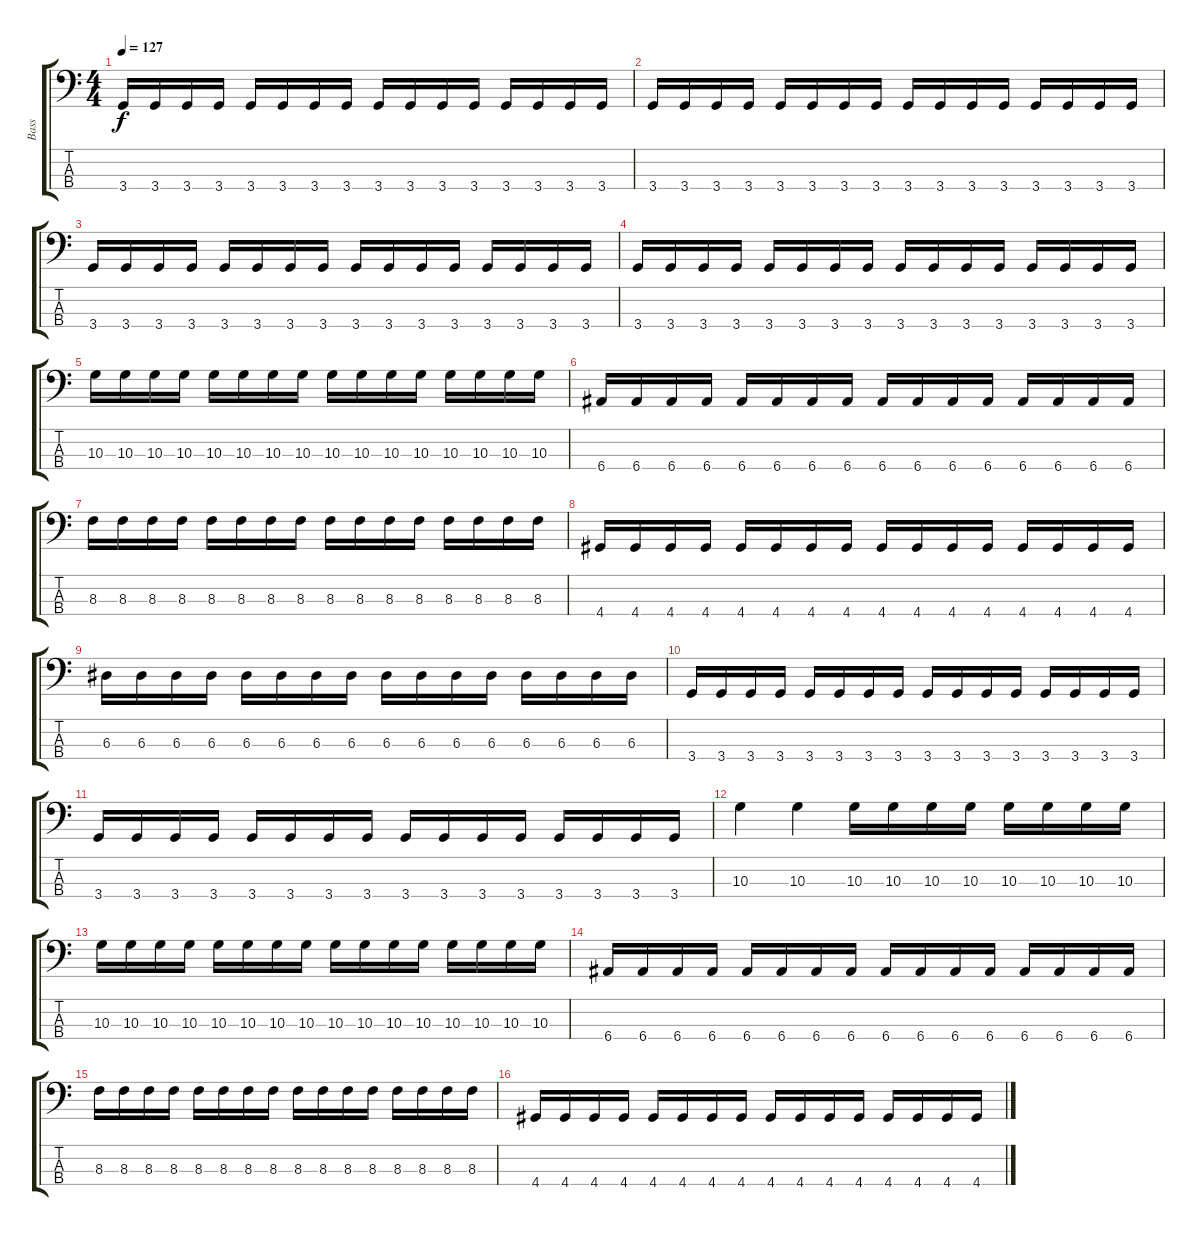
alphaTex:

\track ("Bass" "Bass") {instrument electricbasspick}
\staff {score tabs}
\tuning (G2 D2 A1 E1) {hide}
\ts (4 4)
\tempo 127
\clef f4
\ks c
3.4.16{dy f} 3.4.16 3.4.16 3.4.16 3.4.16 3.4.16 3.4.16 3.4.16 3.4.16 3.4.16 3.4.16 3.4.16 3.4.16 3.4.16 3.4.16 3.4.16 |
3.4.16 3.4.16 3.4.16 3.4.16 3.4.16 3.4.16 3.4.16 3.4.16 3.4.16 3.4.16 3.4.16 3.4.16 3.4.16 3.4.16 3.4.16 3.4.16 |
3.4.16 3.4.16 3.4.16 3.4.16 3.4.16 3.4.16 3.4.16 3.4.16 3.4.16 3.4.16 3.4.16 3.4.16 3.4.16 3.4.16 3.4.16 3.4.16 |
3.4.16 3.4.16 3.4.16 3.4.16 3.4.16 3.4.16 3.4.16 3.4.16 3.4.16 3.4.16 3.4.16 3.4.16 3.4.16 3.4.16 3.4.16 3.4.16 |
10.3.16 10.3.16 10.3.16 10.3.16 10.3.16 10.3.16 10.3.16 10.3.16 10.3.16 10.3.16 10.3.16 10.3.16 10.3.16 10.3.16 10.3.16 10.3.16 |
6.4.16 6.4.16 6.4.16 6.4.16 6.4.16 6.4.16 6.4.16 6.4.16 6.4.16 6.4.16 6.4.16 6.4.16 6.4.16 6.4.16 6.4.16 6.4.16 |
8.3.16 8.3.16 8.3.16 8.3.16 8.3.16 8.3.16 8.3.16 8.3.16 8.3.16 8.3.16 8.3.16 8.3.16 8.3.16 8.3.16 8.3.16 8.3.16 |
4.4.16 4.4.16 4.4.16 4.4.16 4.4.16 4.4.16 4.4.16 4.4.16 4.4.16 4.4.16 4.4.16 4.4.16 4.4.16 4.4.16 4.4.16 4.4.16 |
6.3.16 6.3.16 6.3.16 6.3.16 6.3.16 6.3.16 6.3.16 6.3.16 6.3.16 6.3.16 6.3.16 6.3.16 6.3.16 6.3.16 6.3.16 6.3.16 |
3.4.16 3.4.16 3.4.16 3.4.16 3.4.16 3.4.16 3.4.16 3.4.16 3.4.16 3.4.16 3.4.16 3.4.16 3.4.16 3.4.16 3.4.16 3.4.16 |
3.4.16 3.4.16 3.4.16 3.4.16 3.4.16 3.4.16 3.4.16 3.4.16 3.4.16 3.4.16 3.4.16 3.4.16 3.4.16 3.4.16 3.4.16 3.4.16 |
10.3.4 10.3.4 10.3.16 10.3.16 10.3.16 10.3.16 10.3.16 10.3.16 10.3.16 10.3.16 |
10.3.16 10.3.16 10.3.16 10.3.16 10.3.16 10.3.16 10.3.16 10.3.16 10.3.16 10.3.16 10.3.16 10.3.16 10.3.16 10.3.16 10.3.16 10.3.16 |
6.4.16 6.4.16 6.4.16 6.4.16 6.4.16 6.4.16 6.4.16 6.4.16 6.4.16 6.4.16 6.4.16 6.4.16 6.4.16 6.4.16 6.4.16 6.4.16 |
8.3.16 8.3.16 8.3.16 8.3.16 8.3.16 8.3.16 8.3.16 8.3.16 8.3.16 8.3.16 8.3.16 8.3.16 8.3.16 8.3.16 8.3.16 8.3.16 |
4.4.16 4.4.16 4.4.16 4.4.16 4.4.16 4.4.16 4.4.16 4.4.16 4.4.16 4.4.16 4.4.16 4.4.16 4.4.16 4.4.16 4.4.16 4.4.16
